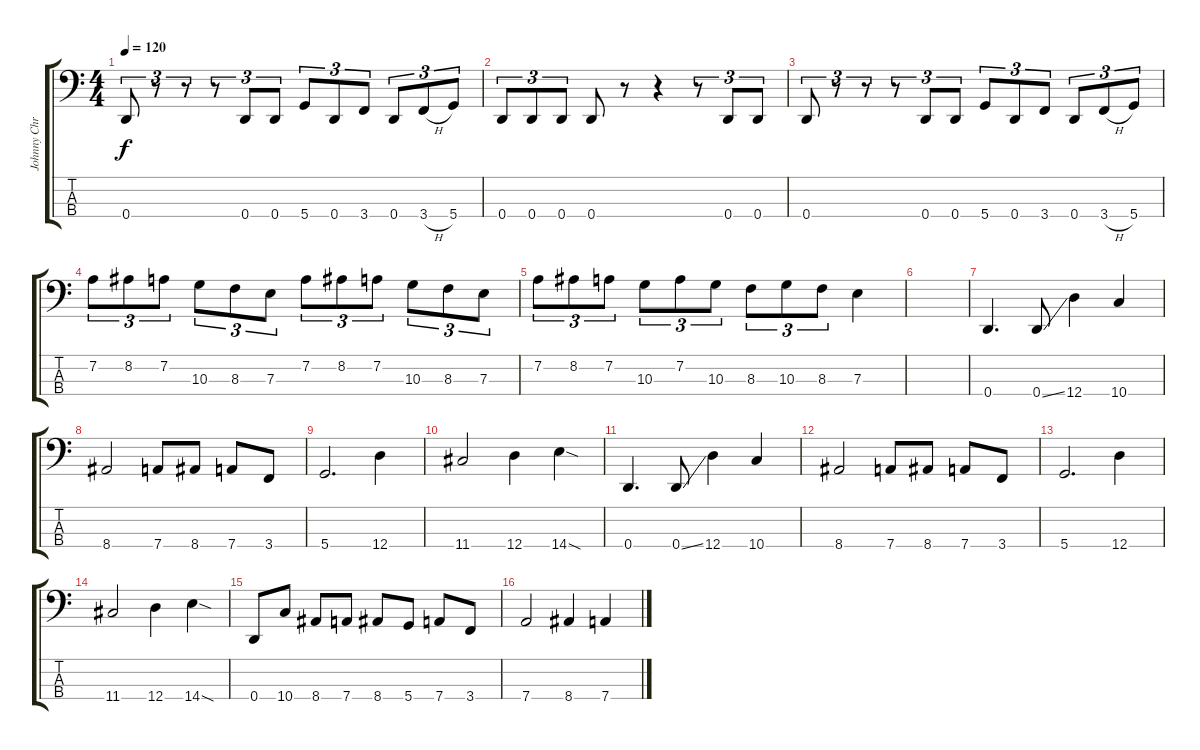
\track ("Johnny Christ" "Johnny Chr") {instrument electricbasspick}
\staff {score tabs}
\tuning (G2 D2 A1 D1) {hide}
\ts (4 4)
\tempo 120
\clef f4
\ks c
0.4.8{tu (3 2) dy f} r.8{tu (3 2)} r.8{tu (3 2)} r.8{tu (3 2)} 0.4.8{tu (3 2)} 0.4.8{tu (3 2)} 5.4.8{tu (3 2)} 0.4.8{tu (3 2)} 3.4.8{tu (3 2)} 0.4.8{tu (3 2)} 3.4{h}.8{tu (3 2)} 5.4.8{tu (3 2)} |
0.4.8{tu (3 2)} 0.4.8{tu (3 2)} 0.4.8{tu (3 2)} 0.4.8 r.8 r.4 r.8{tu (3 2)} 0.4.8{tu (3 2)} 0.4.8{tu (3 2)} |
0.4.8{tu (3 2)} r.8{tu (3 2)} r.8{tu (3 2)} r.8{tu (3 2)} 0.4.8{tu (3 2)} 0.4.8{tu (3 2)} 5.4.8{tu (3 2)} 0.4.8{tu (3 2)} 3.4.8{tu (3 2)} 0.4.8{tu (3 2)} 3.4{h}.8{tu (3 2)} 5.4.8{tu (3 2)} |
7.2.8{tu (3 2)} 8.2.8{tu (3 2)} 7.2.8{tu (3 2)} 10.3.8{tu (3 2)} 8.3.8{tu (3 2)} 7.3.8{tu (3 2)} 7.2.8{tu (3 2)} 8.2.8{tu (3 2)} 7.2.8{tu (3 2)} 10.3.8{tu (3 2)} 8.3.8{tu (3 2)} 7.3.8{tu (3 2)} |
7.2.8{tu (3 2)} 8.2.8{tu (3 2)} 7.2.8{tu (3 2)} 10.3.8{tu (3 2)} 7.2.8{tu (3 2)} 10.3.8{tu (3 2)} 8.3.8{tu (3 2)} 10.3.8{tu (3 2)} 8.3.8{tu (3 2)} 7.3.4 |
|
0.4.4{d} 0.4{ss}.8 12.4.4 10.4.4 |
8.4.2 7.4.8 8.4.8 7.4.8 3.4.8 |
5.4.2{d} 12.4.4 |
11.4.2 12.4.4 14.4{sod}.4 |
0.4.4{d} 0.4{ss}.8 12.4.4 10.4.4 |
8.4.2 7.4.8 8.4.8 7.4.8 3.4.8 |
5.4.2{d} 12.4.4 |
11.4.2 12.4.4 14.4{sod}.4 |
0.4.8 10.4.8 8.4.8 7.4.8 8.4.8 5.4.8 7.4.8 3.4.8 |
7.4.2 8.4.4 7.4.4
